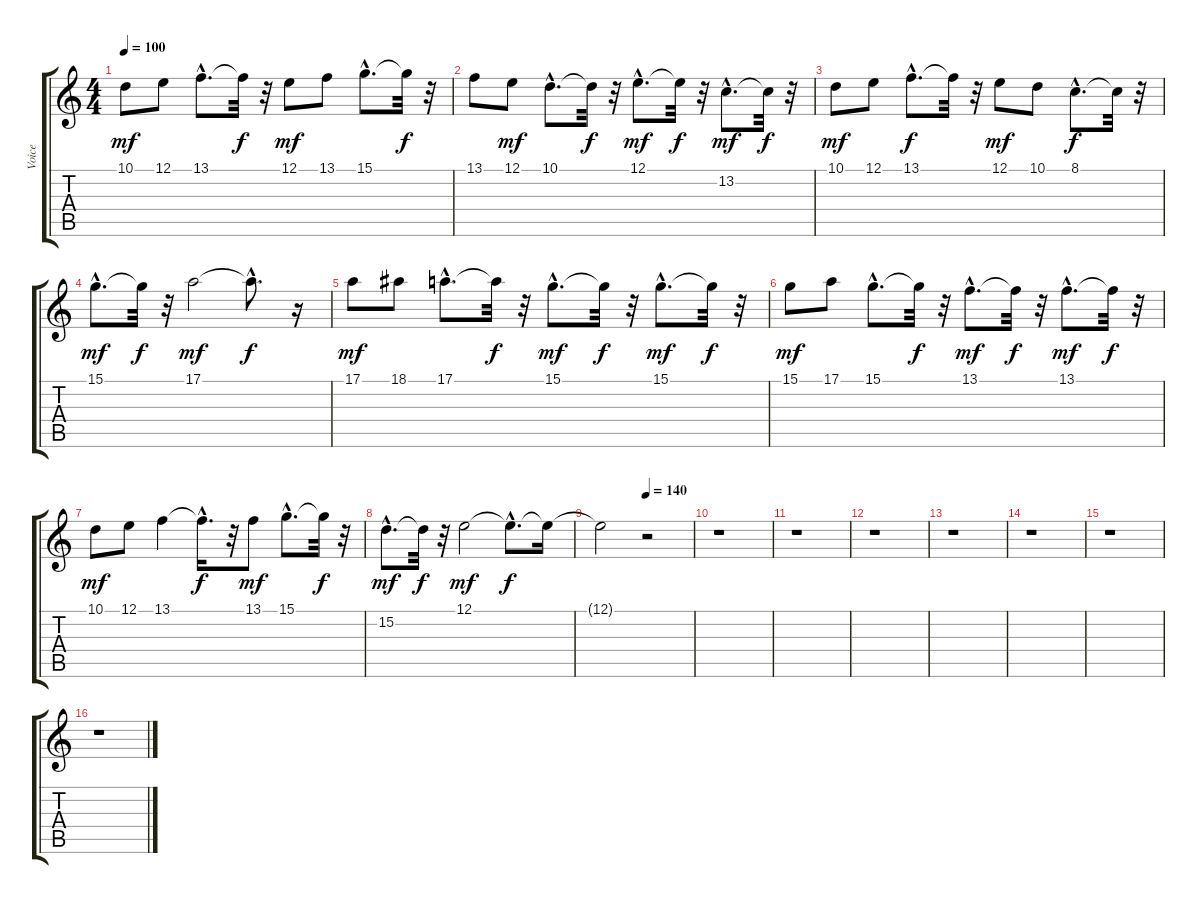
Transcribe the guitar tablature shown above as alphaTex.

\track ("Voice" "Voice") {instrument lead4chiff}
\staff {score tabs}
\tuning (E4 B3 G3 D3 A2 E2) {hide}
\ts (4 4)
\tempo 100
\clef g2
\ks c
10.1.8{dy mf instrument lead4chiff} 12.1.8 13.1{hac}.8{d} 13.1{t}.32{dy f} r.32 12.1.8{dy mf} 13.1.8 15.1{hac}.8{d} 15.1{t}.32{dy f} r.32 |
13.1.8 12.1.8{dy mf} 10.1{hac}.8{d} 10.1{t}.32{dy f} r.32 12.1{hac}.8{d dy mf} 12.1{t}.32{dy f} r.32 13.2{hac}.8{d dy mf} 13.2{t}.32{dy f} r.32 |
10.1.8{dy mf} 12.1.8 13.1{hac}.8{d dy f} 13.1{t}.32 r.32 12.1.8{dy mf} 10.1.8 8.1{hac}.8{d dy f} 8.1{t}.32 r.32 |
15.1{hac}.8{d dy mf} 15.1{t}.32{dy f} r.32 17.1.2{dy mf} 17.1{hac t}.8{d dy f} r.16 |
17.1.8{dy mf} 18.1.8 17.1{hac}.8{d} 17.1{t}.32{dy f} r.32 15.1{hac}.8{d dy mf} 15.1{t}.32{dy f} r.32 15.1{hac}.8{d dy mf} 15.1{t}.32{dy f} r.32 |
15.1.8{dy mf} 17.1.8 15.1{hac}.8{d} 15.1{t}.32{dy f} r.32 13.1{hac}.8{d dy mf} 13.1{t}.32{dy f} r.32 13.1{hac}.8{d dy mf} 13.1{t}.32{dy f} r.32 |
10.1.8{dy mf} 12.1.8 13.1.4 13.1{hac t}.16{d dy f} r.32 13.1.8{dy mf} 15.1{hac}.8{d} 15.1{t}.32{dy f} r.32 |
15.2{hac}.8{d dy mf} 15.2{t}.32{dy f} r.32 12.1.2{dy mf} 12.1{hac t}.8{d dy f} 12.1{t}.16 |
\tempo (140 0.5)
12.1{t}.2 r.2 |
r.1 |
r.1 |
r.1 |
r.1 |
r.1 |
r.1 |
r.1
